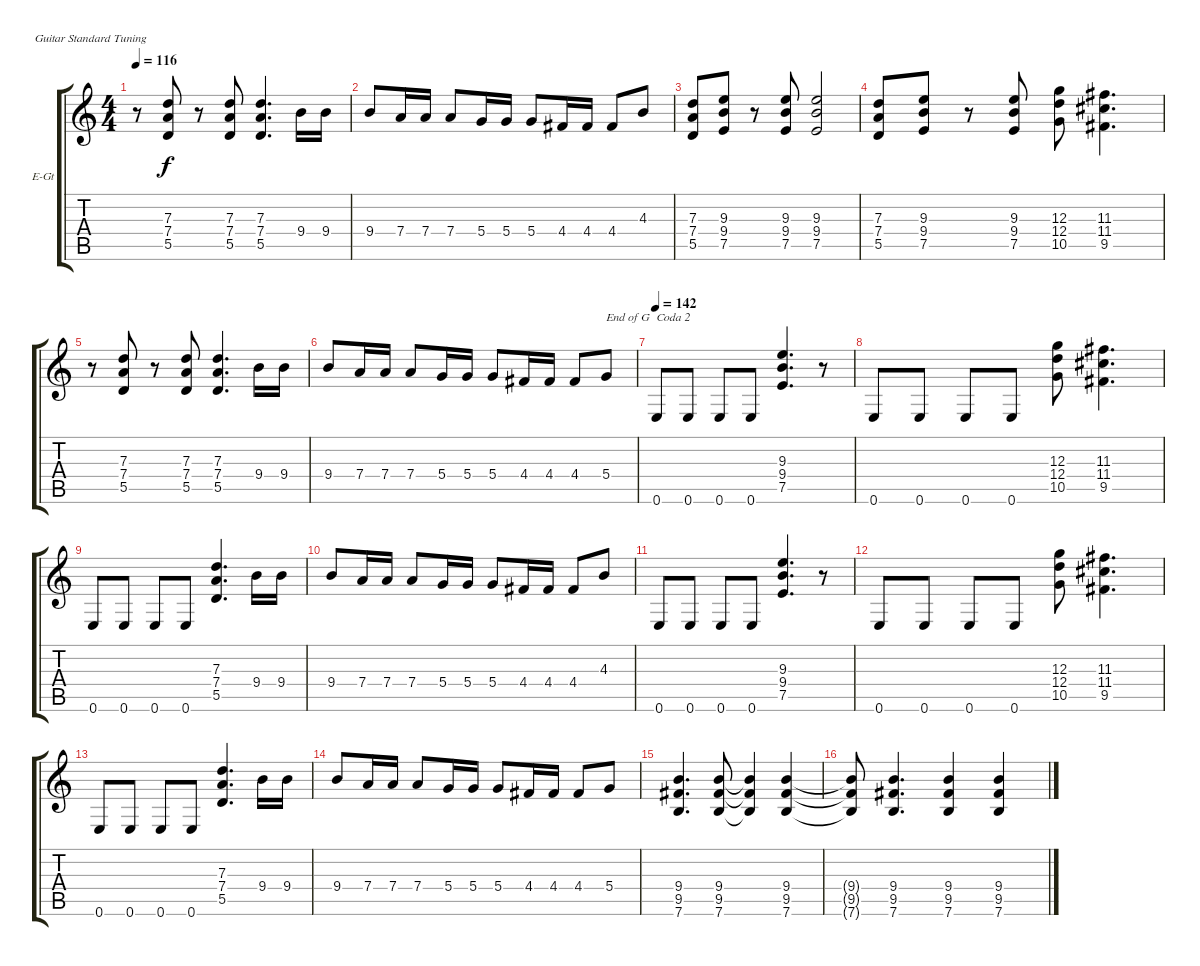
\bracketExtendMode groupsimilarinstruments
\firstSystemTrackNameOrientation horizontal
\otherSystemsTrackNameOrientation horizontal
\track ("Gtr. 3" "E-Gt") {instrument overdrivenguitar}
\staff {score tabs}
\tuning (E4 B3 G3 D3 A2 E2)
\ts (4 4)
\tempo 116
\clef g2
\ks c
r.8{dy f} (7.3 7.4 5.5).8 r.8 (7.3 7.4 5.5).8 (7.3 7.4 5.5).4{d} 9.4.16 9.4.16 |
9.4.8 7.4.16 7.4.16 7.4.8 5.4.16 5.4.16 5.4.8 4.4.16 4.4.16 4.4.8 4.3.8 |
(7.3 7.4 5.5).8 (9.3 9.4 7.5).8 r.8 (9.3 9.4 7.5).8 (9.3 9.4 7.5).2 |
(7.3 7.4 5.5).8 (9.3 9.4 7.5).8 r.8 (9.3 9.4 7.5).8 (12.3 12.4 10.5).8 (11.3 11.4 9.5).4{d} |
r.8 (7.3 7.4 5.5).8 r.8 (7.3 7.4 5.5).8 (7.3 7.4 5.5).4{d} 9.4.16 9.4.16 |
9.4.8 7.4.16 7.4.16 7.4.8 5.4.16 5.4.16 5.4.8 4.4.16 4.4.16 4.4.8 5.4.8{txt "End of G"} |
\tempo 142
0.6.8{txt "Coda 2"} 0.6.8 0.6.8 0.6.8 (9.3 9.4 7.5).4{d} r.8 |
0.6.8 0.6.8 0.6.8 0.6.8 (12.3 12.4 10.5).8 (11.3 11.4 9.5).4{d} |
0.6.8 0.6.8 0.6.8 0.6.8 (7.3 7.4 5.5).4{d} 9.4.16 9.4.16 |
9.4.8 7.4.16 7.4.16 7.4.8 5.4.16 5.4.16 5.4.8 4.4.16 4.4.16 4.4.8 4.3.8 |
0.6.8 0.6.8 0.6.8 0.6.8 (9.3 9.4 7.5).4{d} r.8 |
0.6.8 0.6.8 0.6.8 0.6.8 (12.3 12.4 10.5).8 (11.3 11.4 9.5).4{d} |
0.6.8 0.6.8 0.6.8 0.6.8 (7.3 7.4 5.5).4{d} 9.4.16 9.4.16 |
9.4.8 7.4.16 7.4.16 7.4.8 5.4.16 5.4.16 5.4.8 4.4.16 4.4.16 4.4.8 5.4.8 |
(9.4 9.5 7.6).4{d} (9.4 9.5 7.6).8 (9.4{t} 9.5{t} 7.6{t}).4 (9.4 9.5 7.6).4 |
(9.4{t} 9.5{t} 7.6{t}).8 (9.4 9.5 7.6).4{d} (9.4 9.5 7.6).4 (9.4 9.5 7.6).4
